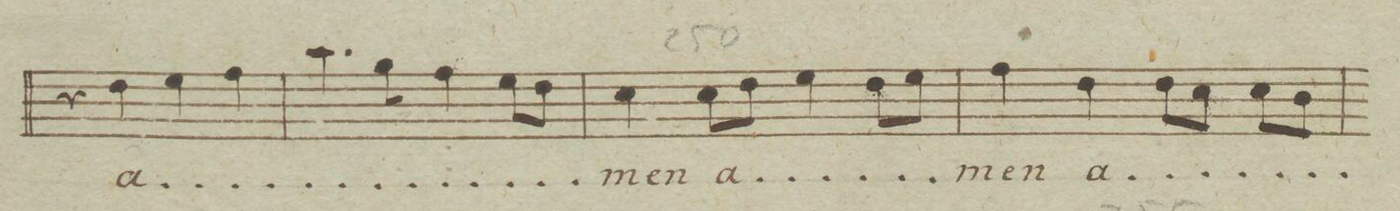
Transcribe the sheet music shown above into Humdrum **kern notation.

**kern	**text	**dynam
*I"Alto	*	*
*clefC3	*	*
*k[b-e-a-]	*	*
*met(c)	*	*
*M4/4	*	*
4r	.	.
4e-\	a-	.
4f\	.	.
4g\	.	.
=245	=245	=245
4.b-\	.	.
8a-\	.	.
4g\	.	.
8f\L	.	.
8e-\J	.	.
=246	=246	=246
4d\	-men	.
8d\L	a-	.
8e-\J	.	.
4f\	.	.
8e-\L	.	.
8f\J	.	.
=247	=247	=247
4g\	-men	.
4e-\	a-	.
8e-\L	.	.
8d\J	.	.
8d\L	.	.
8c\J	.	.
=248	=248	=248
*-	*-	*-
